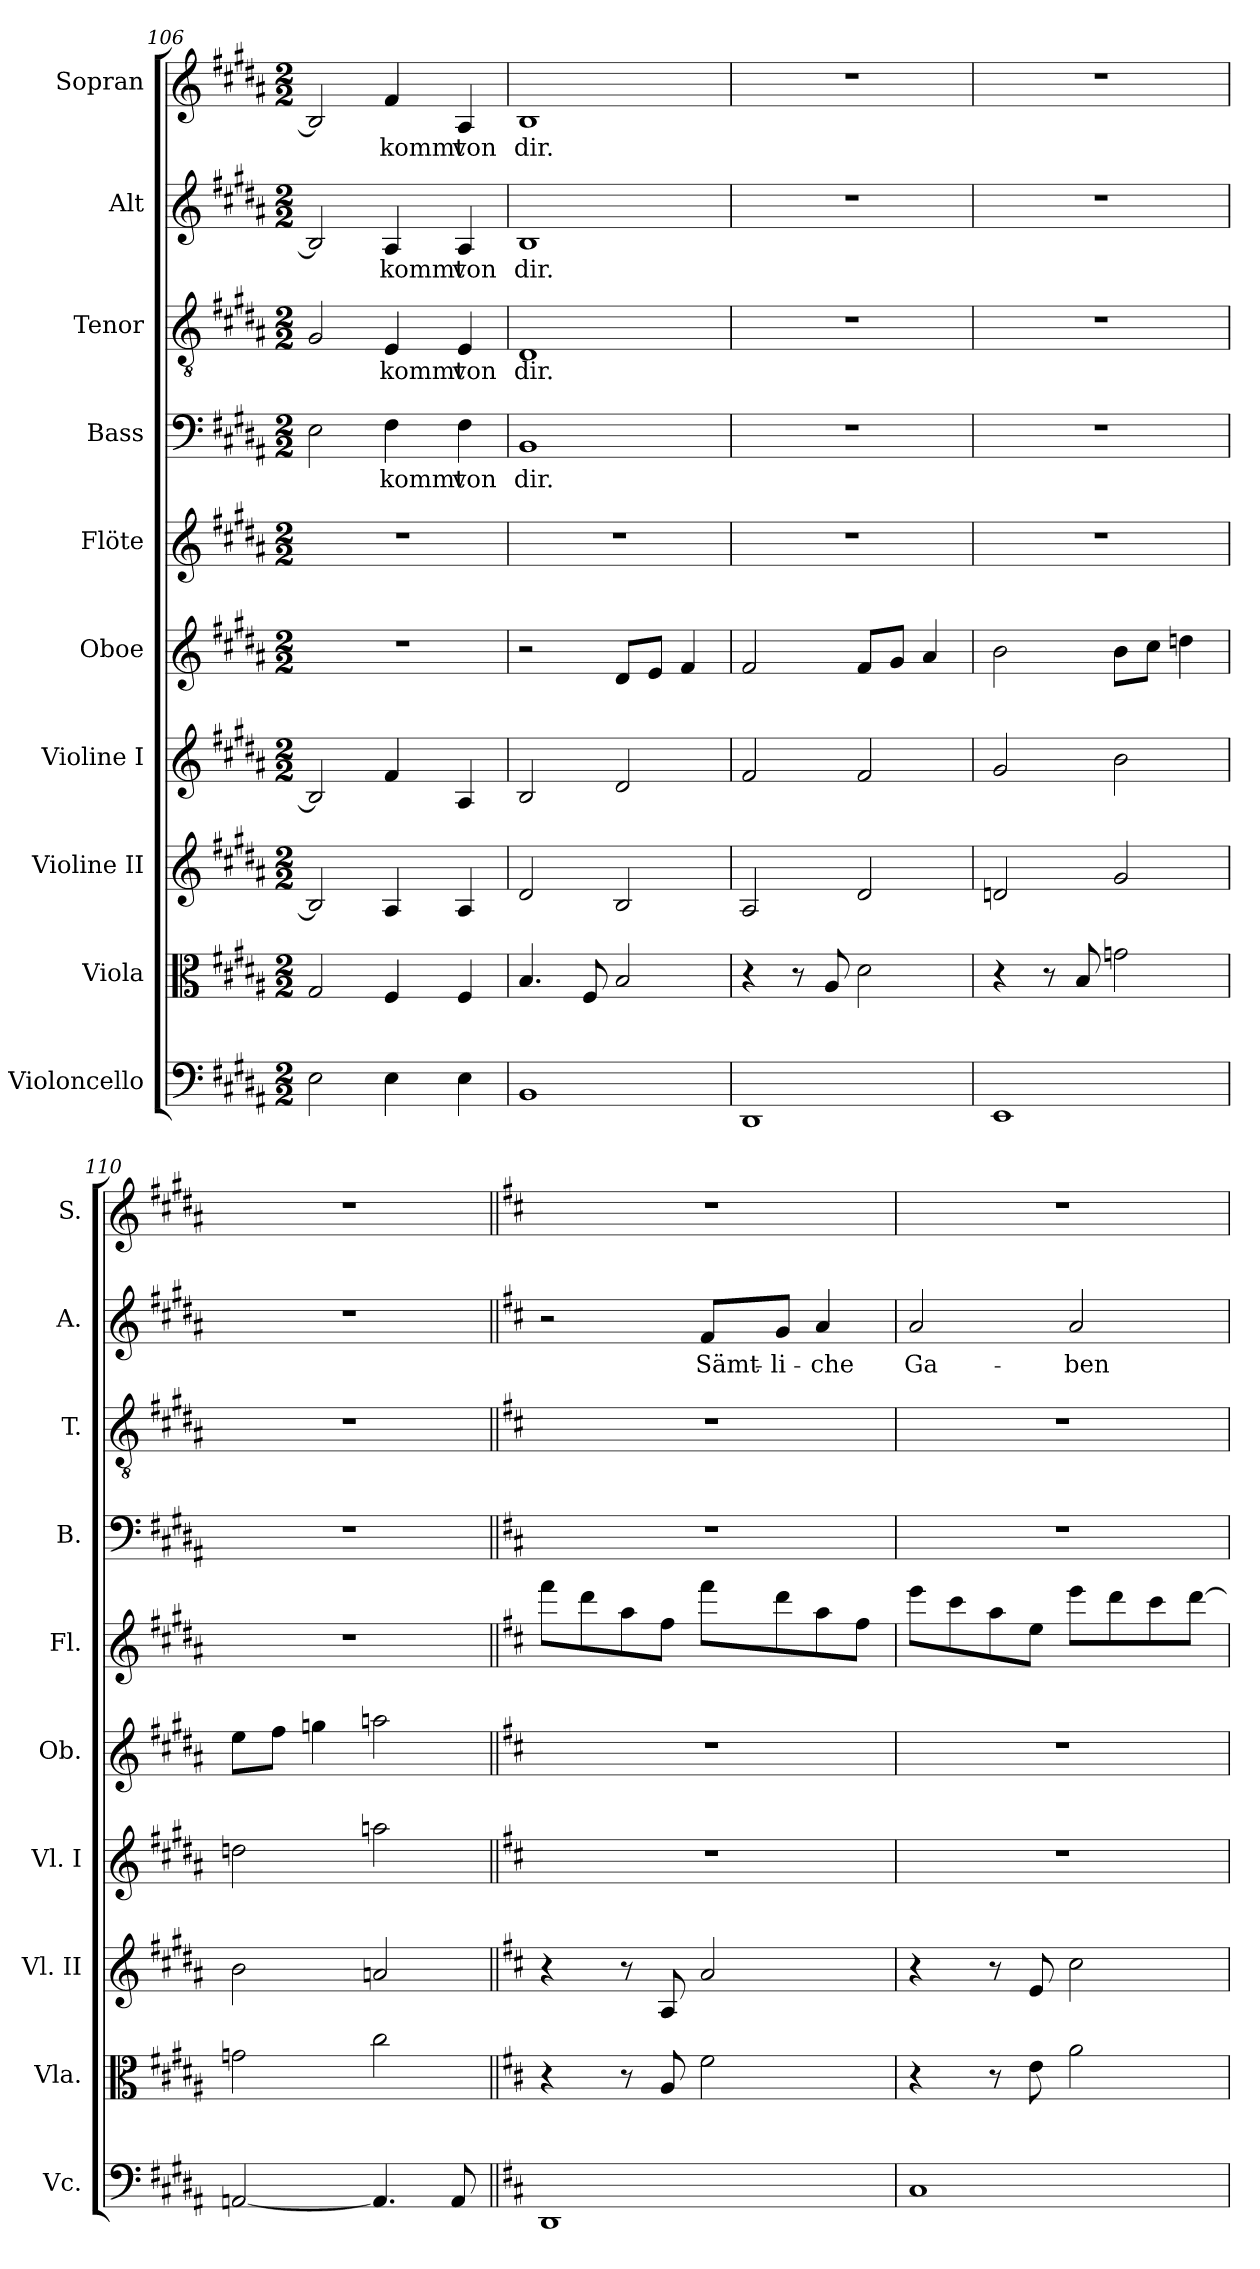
**kern	**kern	**kern	**kern	**kern	**kern	**kern	**text	**kern	**text	**kern	**text	**kern	**text
*part10	*part9	*part8	*part7	*part6	*part5	*part4	*part4	*part3	*part3	*part2	*part2	*part1	*part1
*staff10	*staff9	*staff8	*staff7	*staff6	*staff5	*staff4	*staff4	*staff3	*staff3	*staff2	*staff2	*staff1	*staff1
*I"Violoncello	*I"Viola	*I"Violine II	*I"Violine I	*I"Oboe	*I"Flöte	*I"Bass	*	*I"Tenor	*	*I"Alt	*	*I"Sopran	*
*I'Vc.	*I'Vla.	*I'Vl. II	*I'Vl. I	*I'Ob.	*I'Fl.	*I'B.	*	*I'T.	*	*I'A.	*	*I'S.	*
*clefF4	*clefC3	*clefG2	*clefG2	*clefG2	*clefG2	*clefF4	*	*clefGv2	*	*clefG2	*	*clefG2	*
*	*	*	*	*	*	*	*	*ITrd7c12	*	*	*	*	*
*k[f#c#g#d#a#]	*k[f#c#g#d#a#]	*k[f#c#g#d#a#]	*k[f#c#g#d#a#]	*k[f#c#g#d#a#]	*k[f#c#g#d#a#]	*k[f#c#g#d#a#]	*	*k[f#c#g#d#a#]	*	*k[f#c#g#d#a#]	*	*k[f#c#g#d#a#]	*
*B:	*B:	*B:	*B:	*B:	*B:	*B:	*	*B:	*	*B:	*	*B:	*
*M2/2	*M2/2	*M2/2	*M2/2	*M2/2	*M2/2	*M2/2	*	*M2/2	*	*M2/2	*	*M2/2	*
=106	=106	=106	=106	=106	=106	=106	=106	=106	=106	=106	=106	=106	=106
2E\	2G#/	2B/]	2B/]	1r	1r	2E\	.	2GG#/	.	2B/]	.	2B/]	.
!	!	!	!	!	!	!	!LO:LY:b	!	!LO:LY:b	!	!LO:LY:b	!	!LO:LY:b
4E\	4F#/	4A#/	4f#/	.	.	4F#\	kommt	4EE/	kommt	4A#/	kommt	4f#/	kommt
!	!	!	!	!	!	!	!LO:LY:b	!	!LO:LY:b	!	!LO:LY:b	!	!LO:LY:b
4E\	4F#/	4A#/	4A#/	.	.	4F#\	von	4EE/	von	4A#/	von	4A#/	von
=107	=107	=107	=107	=107	=107	=107	=107	=107	=107	=107	=107	=107	=107
!	!	!	!	!	!	!	!LO:LY:b	!	!LO:LY:b	!	!LO:LY:b	!	!LO:LY:b
1BB	4.B/	2d#/	2B/	2r	1r	1BB	dir.	1DD#	dir.	1B	dir.	1B	dir.
.	8F#/	.	.	.	.	.	.	.	.	.	.	.	.
.	2B/	2B/	2d#/	8d#/L	.	.	.	.	.	.	.	.	.
.	.	.	.	8e/J	.	.	.	.	.	.	.	.	.
.	.	.	.	4f#/	.	.	.	.	.	.	.	.	.
=108	=108	=108	=108	=108	=108	=108	=108	=108	=108	=108	=108	=108	=108
1DD#	4r	2A#/	2f#/	2f#/	1r	1r	.	1r	.	1r	.	1r	.
.	8r	.	.	.	.	.	.	.	.	.	.	.	.
.	8A#/	.	.	.	.	.	.	.	.	.	.	.	.
.	2d#\	2d#/	2f#/	8f#/L	.	.	.	.	.	.	.	.	.
.	.	.	.	8g#/J	.	.	.	.	.	.	.	.	.
.	.	.	.	4a#/	.	.	.	.	.	.	.	.	.
!!LO:LB:g=z
=109	=109	=109	=109	=109	=109	=109	=109	=109	=109	=109	=109	=109	=109
1EE	4r	2dn/	2g#/	2b\	1r	1r	.	1r	.	1r	.	1r	.
.	8r	.	.	.	.	.	.	.	.	.	.	.	.
.	8B/	.	.	.	.	.	.	.	.	.	.	.	.
.	2gn\	2g#/	2b\	8b\L	.	.	.	.	.	.	.	.	.
.	.	.	.	8cc#\J	.	.	.	.	.	.	.	.	.
.	.	.	.	4ddn\	.	.	.	.	.	.	.	.	.
=110	=110	=110	=110	=110	=110	=110	=110	=110	=110	=110	=110	=110	=110
[2AAn/	2gn\	2b\	2ddn\	8ee\L	1r	1r	.	1r	.	1r	.	1r	.
.	.	.	.	8ff#\J	.	.	.	.	.	.	.	.	.
.	.	.	.	4ggn\	.	.	.	.	.	.	.	.	.
4.AA/]	2cc#\	2an/	2aan\	2aan\	.	.	.	.	.	.	.	.	.
8AA/	.	.	.	.	.	.	.	.	.	.	.	.	.
=111||	=111||	=111||	=111||	=111||	=111||	=111||	=111||	=111||	=111||	=111||	=111||	=111||	=111||
*k[f#c#]	*k[f#c#]	*k[f#c#]	*k[f#c#]	*k[f#c#]	*k[f#c#]	*k[f#c#]	*	*k[f#c#]	*	*k[f#c#]	*	*k[f#c#]	*
*D:	*D:	*D:	*D:	*D:	*D:	*D:	*	*D:	*	*D:	*	*D:	*
1DD	4r	4r	1r	1r	8fff#\L	1r	.	1r	.	2r	.	1r	.
.	.	.	.	.	8ddd\	.	.	.	.	.	.	.	.
.	8r	8r	.	.	8aa\	.	.	.	.	.	.	.	.
.	8A/	8A/	.	.	8ff#\J	.	.	.	.	.	.	.	.
!	!	!	!	!	!	!	!	!	!	!	!LO:LY:b	!	!
.	2f#\	2a/	.	.	8fff#\L	.	.	.	.	8f#/L	Sämt-	.	.
!	!	!	!	!	!	!	!	!	!	!	!LO:LY:b	!	!
.	.	.	.	.	8ddd\	.	.	.	.	8g/J	-li-	.	.
!	!	!	!	!	!	!	!	!	!	!	!LO:LY:b	!	!
.	.	.	.	.	8aa\	.	.	.	.	4a/	-che	.	.
.	.	.	.	.	8ff#\J	.	.	.	.	.	.	.	.
=112	=112	=112	=112	=112	=112	=112	=112	=112	=112	=112	=112	=112	=112
!	!	!	!	!	!	!	!	!	!	!	!LO:LY:b	!	!
1C#	4r	4r	1r	1r	8eee\L	1r	.	1r	.	2a/	Ga-	1r	.
.	.	.	.	.	8ccc#\	.	.	.	.	.	.	.	.
.	8r	8r	.	.	8aa\	.	.	.	.	.	.	.	.
.	8e\	8e/	.	.	8ee\J	.	.	.	.	.	.	.	.
!	!	!	!	!	!	!	!	!	!	!	!LO:LY:b	!	!
.	2a\	2cc#\	.	.	8eee\L	.	.	.	.	2a/	-ben	.	.
.	.	.	.	.	8ddd\	.	.	.	.	.	.	.	.
.	.	.	.	.	8ccc#\	.	.	.	.	.	.	.	.
.	.	.	.	.	[8ddd\J	.	.	.	.	.	.	.	.
=	=	=	=	=	=	=	=	=	=	=	=	=	=
*-	*-	*-	*-	*-	*-	*-	*-	*-	*-	*-	*-	*-	*-
